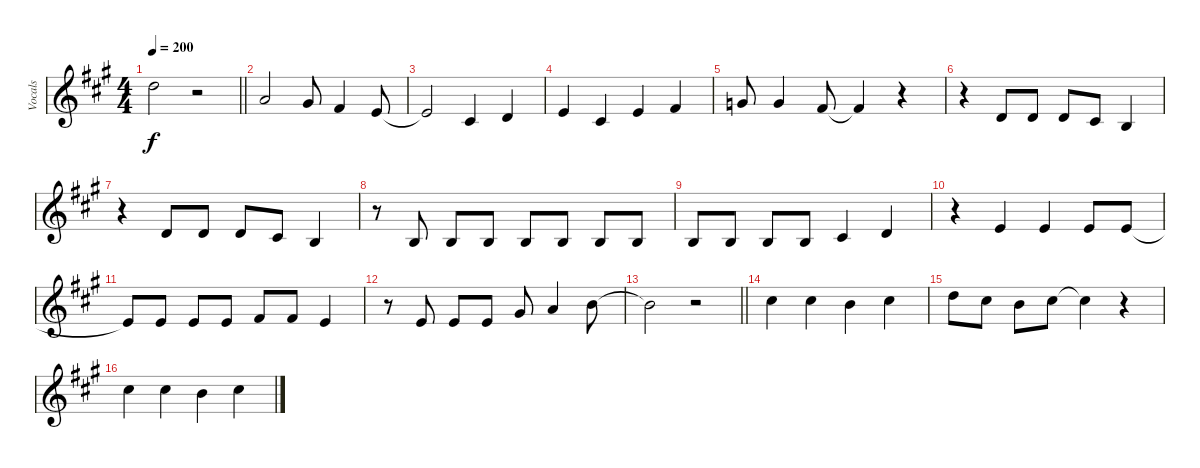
\track ("Vocals" "Vocals") {instrument altosax}
\staff {score}
\tuning (E4 B3 G3 D3 A2 E2 B1) {hide}
\ts (4 4)
\tempo 200
\clef g2
\barLineRight lightlight
\ks a
10.1.2{dy f} r.2 |
\section ("" "")
5.1.2 4.1.8 2.1.4 0.1.8 |
0.1{t}.2 2.2.4 3.2.4 |
0.1.4 2.2.4 0.1.4 2.1.4 |
3.1.8 3.1.4 2.1.8 2.1{t}.4 r.4 |
r.4 3.2.8 3.2.8 3.2.8 2.2.8 0.2.4 |
r.4 3.2.8 3.2.8 3.2.8 2.2.8 0.2.4 |
r.8 0.2.8 0.2.8 0.2.8 0.2.8 0.2.8 0.2.8 0.2.8 |
0.2.8 0.2.8 0.2.8 0.2.8 2.2.4 3.2.4 |
r.4 0.1.4 0.1.4 0.1.8 0.1.8 |
0.1{t}.8 0.1.8 0.1.8 0.1.8 2.1.8 2.1.8 0.1.4 |
r.8 0.1.8 0.1.8 0.1.8 4.1.8 5.1.4 7.1.8 |
\barLineRight lightlight
7.1{t}.2 r.2 |
\section ("" "")
9.1.4 9.1.4 7.1.4 9.1.4 |
10.1.8 9.1.8 7.1.8 9.1.8 9.1{t}.4 r.4 |
9.1.4 9.1.4 7.1.4 9.1.4
